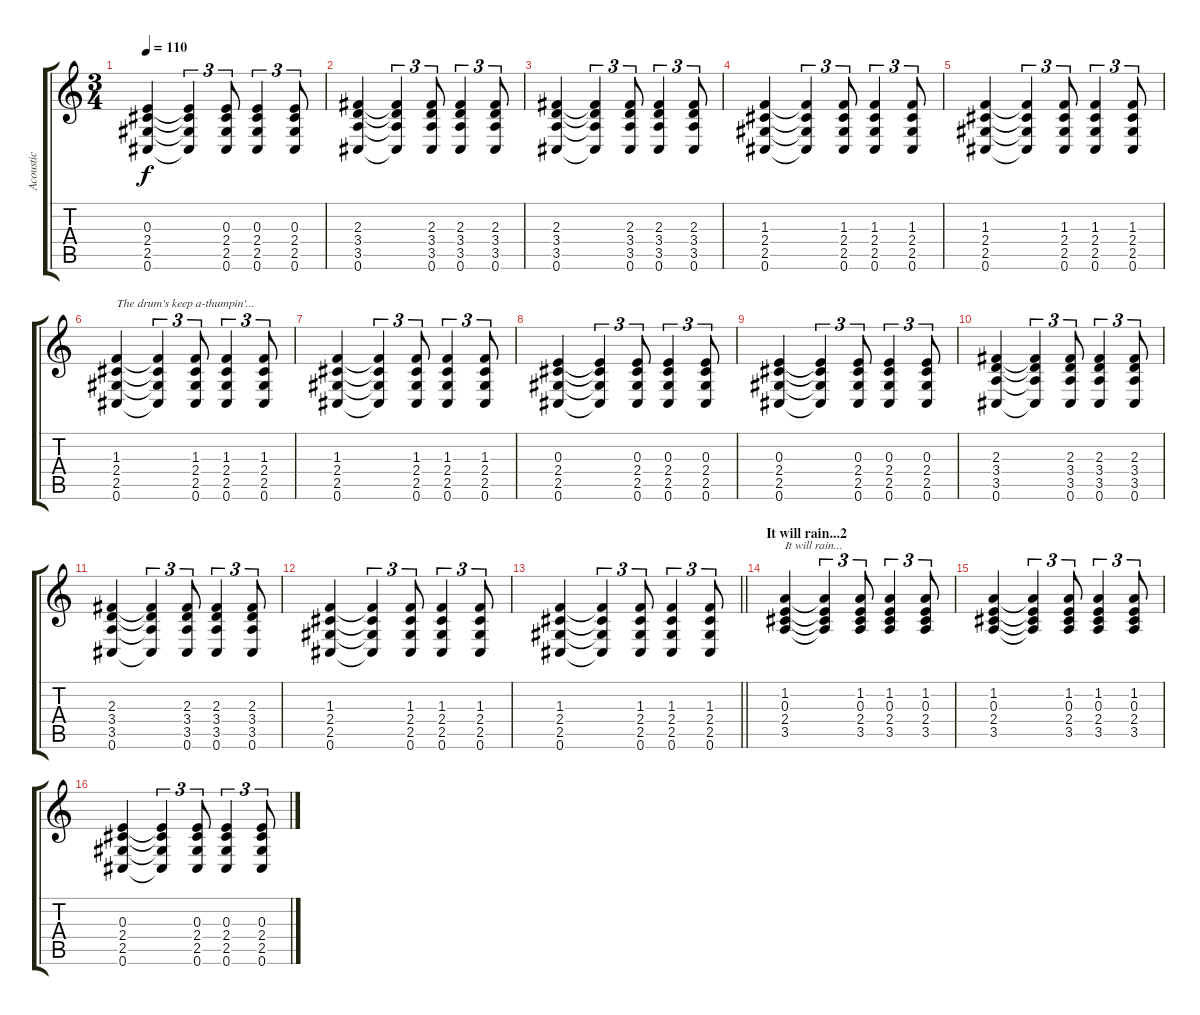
\track ("Acoustic" "Acoustic") {instrument acousticguitarsteel}
\staff {score tabs}
\tuning (Db4 Ab3 E3 B2 Gb2 Db2) {hide}
\ts (3 4)
\tempo 110
\clef g2
\ks c
(0.3 2.4 2.5 0.6).4{dy f} (0.3{t} 2.4{t} 2.5{t} 0.6{t}).4{tu (3 2)} (0.3 2.4 2.5 0.6).8{tu (3 2)} (0.3 2.4 2.5 0.6).4{tu (3 2)} (0.3 2.4 2.5 0.6).8{tu (3 2)} |
(2.3 3.4 3.5 0.6).4 (2.3{t} 3.4{t} 3.5{t} 0.6{t}).4{tu (3 2)} (2.3 3.4 3.5 0.6).8{tu (3 2)} (2.3 3.4 3.5 0.6).4{tu (3 2)} (2.3 3.4 3.5 0.6).8{tu (3 2)} |
(2.3 3.4 3.5 0.6).4 (2.3{t} 3.4{t} 3.5{t} 0.6{t}).4{tu (3 2)} (2.3 3.4 3.5 0.6).8{tu (3 2)} (2.3 3.4 3.5 0.6).4{tu (3 2)} (2.3 3.4 3.5 0.6).8{tu (3 2)} |
(1.3 2.4 2.5 0.6).4 (1.3{t} 2.4{t} 2.5{t} 0.6{t}).4{tu (3 2)} (1.3 2.4 2.5 0.6).8{tu (3 2)} (1.3 2.4 2.5 0.6).4{tu (3 2)} (1.3 2.4 2.5 0.6).8{tu (3 2)} |
(1.3 2.4 2.5 0.6).4 (1.3{t} 2.4{t} 2.5{t} 0.6{t}).4{tu (3 2)} (1.3 2.4 2.5 0.6).8{tu (3 2)} (1.3 2.4 2.5 0.6).4{tu (3 2)} (1.3 2.4 2.5 0.6).8{tu (3 2)} |
(1.3 2.4 2.5 0.6).4{txt "The drum's keep a-thumpin'..."} (1.3{t} 2.4{t} 2.5{t} 0.6{t}).4{tu (3 2)} (1.3 2.4 2.5 0.6).8{tu (3 2)} (1.3 2.4 2.5 0.6).4{tu (3 2)} (1.3 2.4 2.5 0.6).8{tu (3 2)} |
(1.3 2.4 2.5 0.6).4 (1.3{t} 2.4{t} 2.5{t} 0.6{t}).4{tu (3 2)} (1.3 2.4 2.5 0.6).8{tu (3 2)} (1.3 2.4 2.5 0.6).4{tu (3 2)} (1.3 2.4 2.5 0.6).8{tu (3 2)} |
(0.3 2.4 2.5 0.6).4 (0.3{t} 2.4{t} 2.5{t} 0.6{t}).4{tu (3 2)} (0.3 2.4 2.5 0.6).8{tu (3 2)} (0.3 2.4 2.5 0.6).4{tu (3 2)} (0.3 2.4 2.5 0.6).8{tu (3 2)} |
(0.3 2.4 2.5 0.6).4 (0.3{t} 2.4{t} 2.5{t} 0.6{t}).4{tu (3 2)} (0.3 2.4 2.5 0.6).8{tu (3 2)} (0.3 2.4 2.5 0.6).4{tu (3 2)} (0.3 2.4 2.5 0.6).8{tu (3 2)} |
(2.3 3.4 3.5 0.6).4 (2.3{t} 3.4{t} 3.5{t} 0.6{t}).4{tu (3 2)} (2.3 3.4 3.5 0.6).8{tu (3 2)} (2.3 3.4 3.5 0.6).4{tu (3 2)} (2.3 3.4 3.5 0.6).8{tu (3 2)} |
(2.3 3.4 3.5 0.6).4 (2.3{t} 3.4{t} 3.5{t} 0.6{t}).4{tu (3 2)} (2.3 3.4 3.5 0.6).8{tu (3 2)} (2.3 3.4 3.5 0.6).4{tu (3 2)} (2.3 3.4 3.5 0.6).8{tu (3 2)} |
(1.3 2.4 2.5 0.6).4 (1.3{t} 2.4{t} 2.5{t} 0.6{t}).4{tu (3 2)} (1.3 2.4 2.5 0.6).8{tu (3 2)} (1.3 2.4 2.5 0.6).4{tu (3 2)} (1.3 2.4 2.5 0.6).8{tu (3 2)} |
\barLineRight lightlight
(1.3 2.4 2.5 0.6).4 (1.3{t} 2.4{t} 2.5{t} 0.6{t}).4{tu (3 2)} (1.3 2.4 2.5 0.6).8{tu (3 2)} (1.3 2.4 2.5 0.6).4{tu (3 2)} (1.3 2.4 2.5 0.6).8{tu (3 2)} |
\section ("" "It will rain...2")
(1.2 0.3 2.4 3.5).4{txt "It will rain..."} (1.2{t} 0.3{t} 2.4{t} 3.5{t}).4{tu (3 2)} (1.2 0.3 2.4 3.5).8{tu (3 2)} (1.2 0.3 2.4 3.5).4{tu (3 2)} (1.2 0.3 2.4 3.5).8{tu (3 2)} |
(1.2 0.3 2.4 3.5).4 (1.2{t} 0.3{t} 2.4{t} 3.5{t}).4{tu (3 2)} (1.2 0.3 2.4 3.5).8{tu (3 2)} (1.2 0.3 2.4 3.5).4{tu (3 2)} (1.2 0.3 2.4 3.5).8{tu (3 2)} |
(0.3 2.4 2.5 0.6).4 (0.3{t} 2.4{t} 2.5{t} 0.6{t}).4{tu (3 2)} (0.3 2.4 2.5 0.6).8{tu (3 2)} (0.3 2.4 2.5 0.6).4{tu (3 2)} (0.3 2.4 2.5 0.6).8{tu (3 2)}
